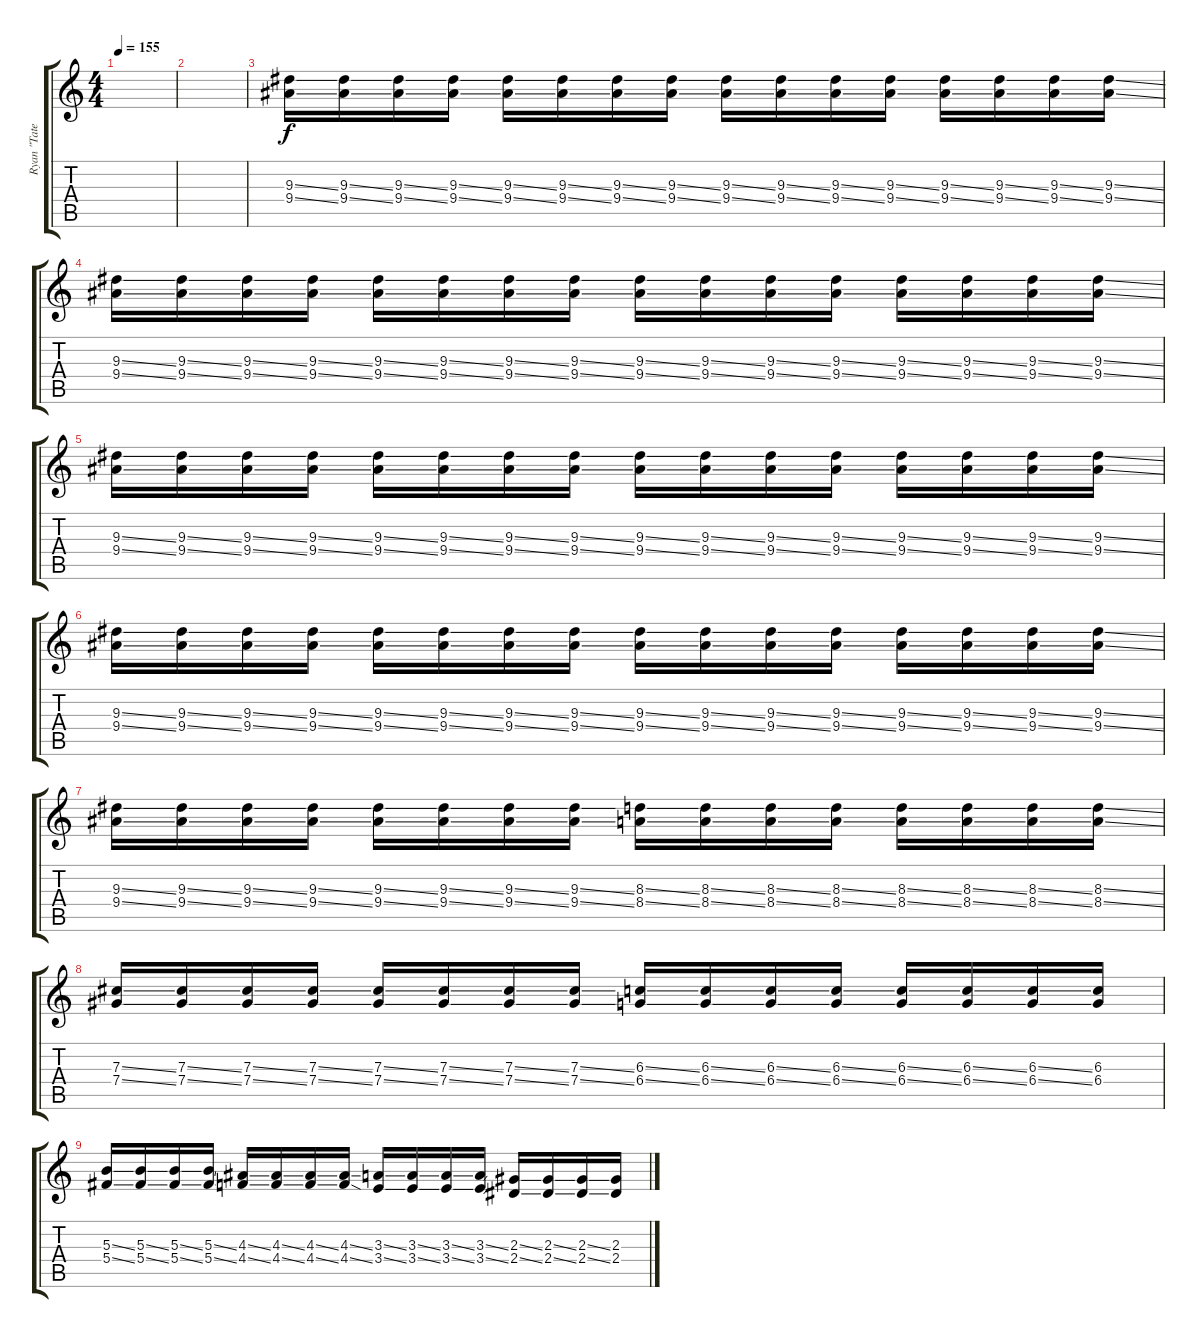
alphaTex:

\track ("Ryan \"Tater\" Johnson Lead" "Ryan \"Tate") {instrument distortionguitar}
\staff {score tabs}
\tuning (Eb4 Bb3 Gb3 Db3 Ab2 Db2) {hide}
\ts (4 4)
\tempo 155
\clef g2
\ks c
|
|
(9.3{ss} 9.4{ss}).16{volume 12 instrument guitarfretnoise} (9.3{ss} 9.4{ss}).16 (9.3{ss} 9.4{ss}).16 (9.3{ss} 9.4{ss}).16 (9.3{ss} 9.4{ss}).16 (9.3{ss} 9.4{ss}).16 (9.3{ss} 9.4{ss}).16 (9.3{ss} 9.4{ss}).16 (9.3{ss} 9.4{ss}).16 (9.3{ss} 9.4{ss}).16 (9.3{ss} 9.4{ss}).16 (9.3{ss} 9.4{ss}).16 (9.3{ss} 9.4{ss}).16 (9.3{ss} 9.4{ss}).16 (9.3{ss} 9.4{ss}).16 (9.3{ss} 9.4{ss}).16 |
(9.3{ss} 9.4{ss}).16 (9.3{ss} 9.4{ss}).16 (9.3{ss} 9.4{ss}).16 (9.3{ss} 9.4{ss}).16 (9.3{ss} 9.4{ss}).16 (9.3{ss} 9.4{ss}).16 (9.3{ss} 9.4{ss}).16 (9.3{ss} 9.4{ss}).16 (9.3{ss} 9.4{ss}).16 (9.3{ss} 9.4{ss}).16 (9.3{ss} 9.4{ss}).16 (9.3{ss} 9.4{ss}).16 (9.3{ss} 9.4{ss}).16 (9.3{ss} 9.4{ss}).16 (9.3{ss} 9.4{ss}).16 (9.3{ss} 9.4{ss}).16 |
(9.3{ss} 9.4{ss}).16 (9.3{ss} 9.4{ss}).16 (9.3{ss} 9.4{ss}).16 (9.3{ss} 9.4{ss}).16 (9.3{ss} 9.4{ss}).16 (9.3{ss} 9.4{ss}).16 (9.3{ss} 9.4{ss}).16 (9.3{ss} 9.4{ss}).16 (9.3{ss} 9.4{ss}).16 (9.3{ss} 9.4{ss}).16 (9.3{ss} 9.4{ss}).16 (9.3{ss} 9.4{ss}).16 (9.3{ss} 9.4{ss}).16 (9.3{ss} 9.4{ss}).16 (9.3{ss} 9.4{ss}).16 (9.3{ss} 9.4{ss}).16 |
(9.3{ss} 9.4{ss}).16 (9.3{ss} 9.4{ss}).16 (9.3{ss} 9.4{ss}).16 (9.3{ss} 9.4{ss}).16 (9.3{ss} 9.4{ss}).16 (9.3{ss} 9.4{ss}).16 (9.3{ss} 9.4{ss}).16 (9.3{ss} 9.4{ss}).16 (9.3{ss} 9.4{ss}).16 (9.3{ss} 9.4{ss}).16 (9.3{ss} 9.4{ss}).16 (9.3{ss} 9.4{ss}).16 (9.3{ss} 9.4{ss}).16 (9.3{ss} 9.4{ss}).16 (9.3{ss} 9.4{ss}).16 (9.3{ss} 9.4{ss}).16 |
(9.3{ss} 9.4{ss}).16 (9.3{ss} 9.4{ss}).16 (9.3{ss} 9.4{ss}).16 (9.3{ss} 9.4{ss}).16 (9.3{ss} 9.4{ss}).16 (9.3{ss} 9.4{ss}).16 (9.3{ss} 9.4{ss}).16 (9.3{ss} 9.4{ss}).16 (8.3{ss} 8.4{ss}).16 (8.3{ss} 8.4{ss}).16 (8.3{ss} 8.4{ss}).16 (8.3{ss} 8.4{ss}).16 (8.3{ss} 8.4{ss}).16 (8.3{ss} 8.4{ss}).16 (8.3{ss} 8.4{ss}).16 (8.3{ss} 8.4{ss}).16 |
(7.3{ss} 7.4{ss}).16 (7.3{ss} 7.4{ss}).16 (7.3{ss} 7.4{ss}).16 (7.3{ss} 7.4{ss}).16 (7.3{ss} 7.4{ss}).16 (7.3{ss} 7.4{ss}).16 (7.3{ss} 7.4{ss}).16 (7.3{ss} 7.4{ss}).16 (6.3{ss} 6.4{ss}).16 (6.3{ss} 6.4{ss}).16 (6.3{ss} 6.4{ss}).16 (6.3{ss} 6.4{ss}).16 (6.3{ss} 6.4{ss}).16 (6.3{ss} 6.4{ss}).16 (6.3{ss} 6.4{ss}).16 (6.3 6.4).16 |
(5.3{ss} 5.4{ss}).16 (5.3{ss} 5.4{ss}).16 (5.3{ss} 5.4{ss}).16 (5.3{ss} 5.4{ss}).16 (4.3{ss} 4.4{ss}).16 (4.3{ss} 4.4{ss}).16 (4.3{ss} 4.4{ss}).16 (4.3{ss} 4.4{ss}).16 (3.3{ss} 3.4{ss}).16 (3.3{ss} 3.4{ss}).16 (3.3{ss} 3.4{ss}).16 (3.3{ss} 3.4{ss}).16 (2.3{ss} 2.4{ss}).16 (2.3{ss} 2.4{ss}).16 (2.3{ss} 2.4{ss}).16 (2.3 2.4).16
